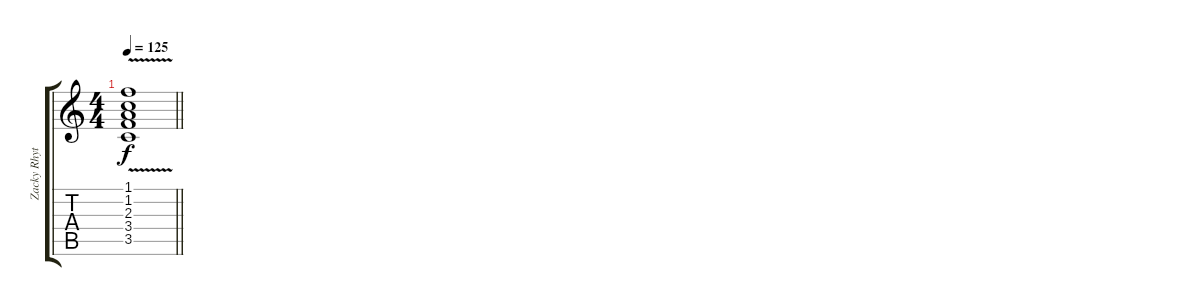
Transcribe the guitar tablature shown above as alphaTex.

\track ("Zacky Rhythm" "Zacky Rhyt") {instrument distortionguitar}
\staff {score tabs}
\tuning (E4 B3 G3 D3 A2 D2) {hide}
\ts (4 4)
\tempo 125
\clef g2
\barLineRight lightlight
\ks c
(1.1{v t} 1.2{v t} 2.3{v t} 3.4{v t} 3.5{v t}).1{dy f}
